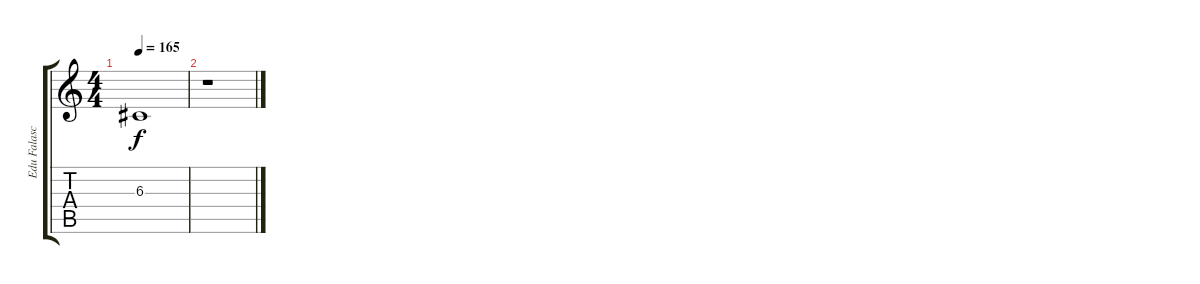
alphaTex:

\track ("Edu Falaschi" "Edu Falasc") {instrument choiraahs}
\staff {score tabs}
\tuning (E4 B3 G3 D3 A2 E2) {hide}
\ts (4 4)
\tempo 165
\clef g2
\ks c
6.3.1{dy f} |
r.1
